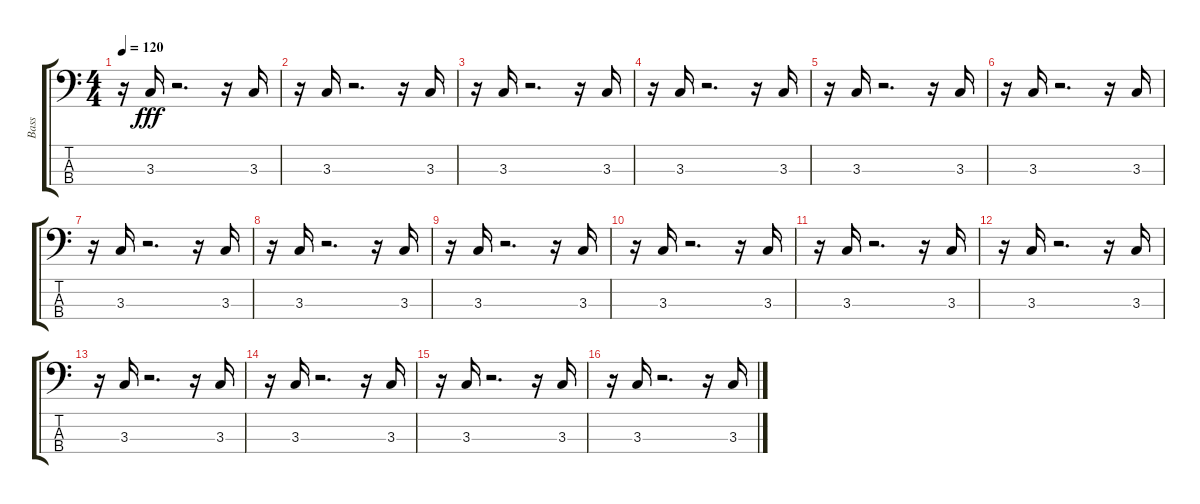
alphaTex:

\track ("Bass" "Bass") {instrument synthbass2}
\staff {score tabs}
\tuning (G2 D2 A1 E1) {hide}
\ts (4 4)
\tempo 120
\clef f4
\ks c
r.16{dy fff} 3.3.16 r.2{d} r.16 3.3.16 |
r.16 3.3.16 r.2{d} r.16 3.3.16 |
r.16 3.3.16 r.2{d} r.16 3.3.16 |
r.16 3.3.16 r.2{d} r.16 3.3.16 |
r.16 3.3.16 r.2{d} r.16 3.3.16 |
r.16 3.3.16 r.2{d} r.16 3.3.16 |
r.16 3.3.16 r.2{d} r.16 3.3.16 |
r.16 3.3.16 r.2{d} r.16 3.3.16 |
r.16 3.3.16 r.2{d} r.16 3.3.16 |
r.16 3.3.16 r.2{d} r.16 3.3.16 |
r.16 3.3.16 r.2{d} r.16 3.3.16 |
r.16 3.3.16 r.2{d} r.16 3.3.16 |
r.16 3.3.16 r.2{d} r.16 3.3.16 |
r.16 3.3.16 r.2{d} r.16 3.3.16 |
r.16 3.3.16 r.2{d} r.16 3.3.16 |
r.16 3.3.16 r.2{d} r.16 3.3.16
